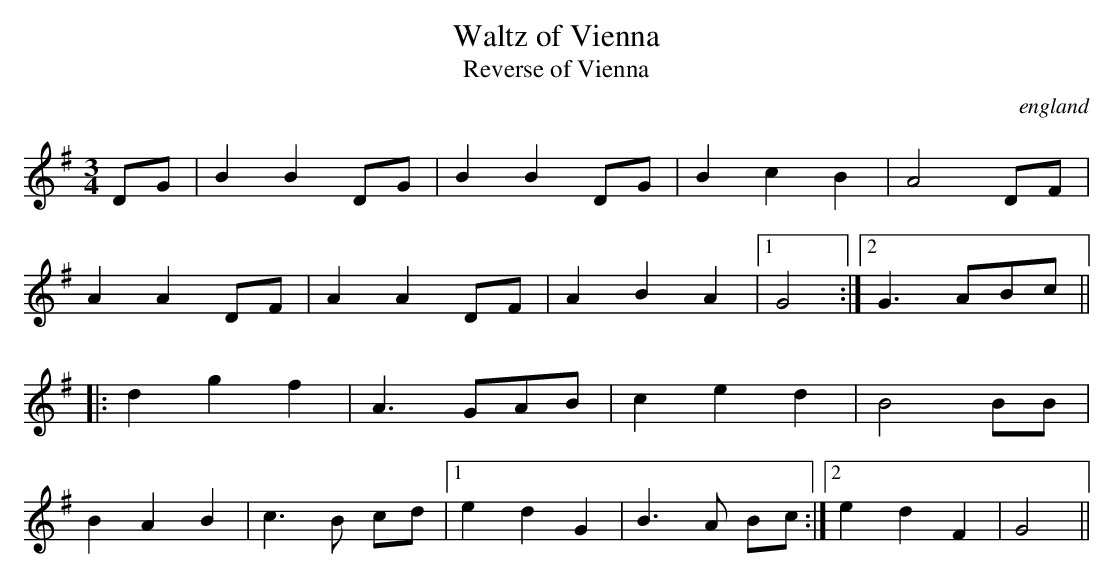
X:1
T:Waltz of Vienna
T:Reverse of Vienna
O:england
M:3/4
K:G
DG|B2 B2 DG|B2 B2 DG|B2 c2 B2|A4 DF|
A2 A2 DF|A2 A2 DF|A2 B2 A2|1 G4:|2 G3 ABc||
|:d2 g2 f2|A3 GAB|c2 e2 d2|B4 BB|
B2 A2 B2|c3B cd|1 e2 d2 G2|B3A Bc:|2 e2 d2 F2|G4||
